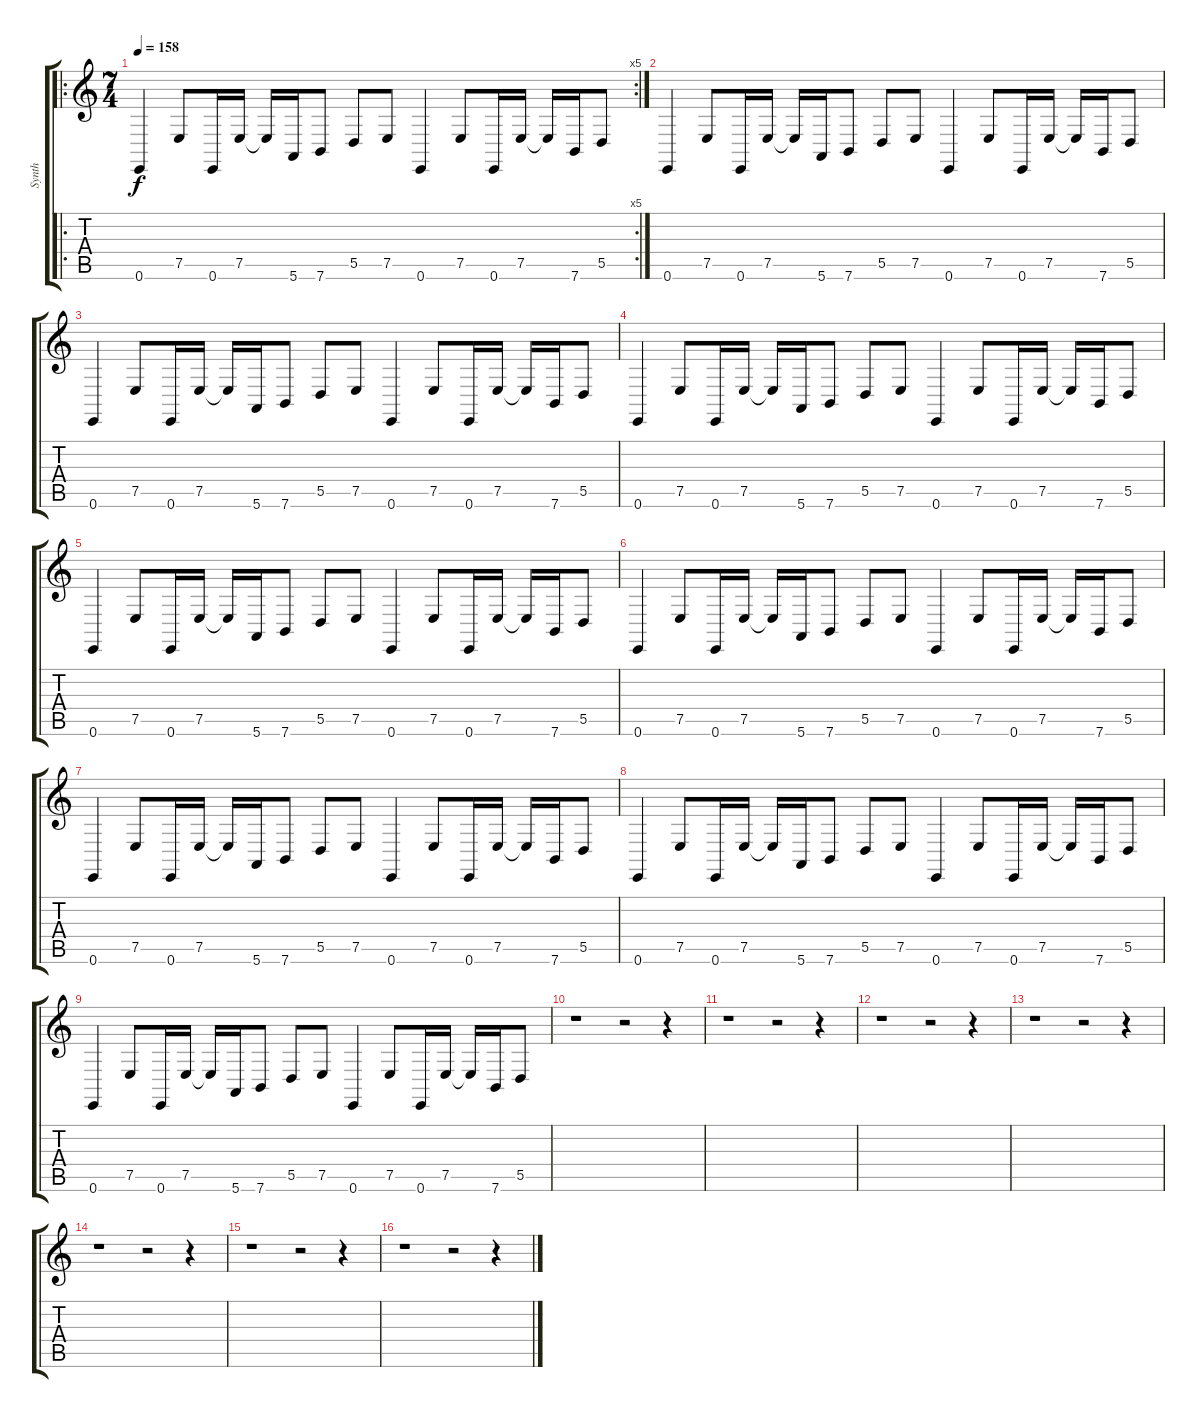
\track ("Synth" "Synth") {instrument lead1square}
\staff {score tabs}
\tuning (E4 B3 G3 D3 A2 E2) {hide}
\ro
\rc 5
\ts (7 4)
\tempo 158
\clef g2
\ks c
0.6.4{dy f} 7.5.8 0.6.16 7.5.16 7.5{t}.16 5.6.16 7.6.8 5.5.8 7.5.8 0.6.4 7.5.8 0.6.16 7.5.16 7.5{t}.16 7.6.16 5.5.8 |
0.6.4 7.5.8 0.6.16 7.5.16 7.5{t}.16 5.6.16 7.6.8 5.5.8 7.5.8 0.6.4 7.5.8 0.6.16 7.5.16 7.5{t}.16 7.6.16 5.5.8 |
0.6.4 7.5.8 0.6.16 7.5.16 7.5{t}.16 5.6.16 7.6.8 5.5.8 7.5.8 0.6.4 7.5.8 0.6.16 7.5.16 7.5{t}.16 7.6.16 5.5.8 |
0.6.4 7.5.8 0.6.16 7.5.16 7.5{t}.16 5.6.16 7.6.8 5.5.8 7.5.8 0.6.4 7.5.8 0.6.16 7.5.16 7.5{t}.16 7.6.16 5.5.8 |
0.6.4 7.5.8 0.6.16 7.5.16 7.5{t}.16 5.6.16 7.6.8 5.5.8 7.5.8 0.6.4 7.5.8 0.6.16 7.5.16 7.5{t}.16 7.6.16 5.5.8 |
0.6.4 7.5.8 0.6.16 7.5.16 7.5{t}.16 5.6.16 7.6.8 5.5.8 7.5.8 0.6.4 7.5.8 0.6.16 7.5.16 7.5{t}.16 7.6.16 5.5.8 |
0.6.4 7.5.8 0.6.16 7.5.16 7.5{t}.16 5.6.16 7.6.8 5.5.8 7.5.8 0.6.4 7.5.8 0.6.16 7.5.16 7.5{t}.16 7.6.16 5.5.8 |
0.6.4 7.5.8 0.6.16 7.5.16 7.5{t}.16 5.6.16 7.6.8 5.5.8 7.5.8 0.6.4 7.5.8 0.6.16 7.5.16 7.5{t}.16 7.6.16 5.5.8 |
0.6.4 7.5.8 0.6.16 7.5.16 7.5{t}.16 5.6.16 7.6.8 5.5.8 7.5.8 0.6.4 7.5.8 0.6.16 7.5.16 7.5{t}.16 7.6.16 5.5.8 |
r.1 r.2 r.4 |
r.1 r.2 r.4 |
r.1 r.2 r.4 |
r.1 r.2 r.4 |
r.1 r.2 r.4 |
r.1 r.2 r.4 |
r.1 r.2 r.4
